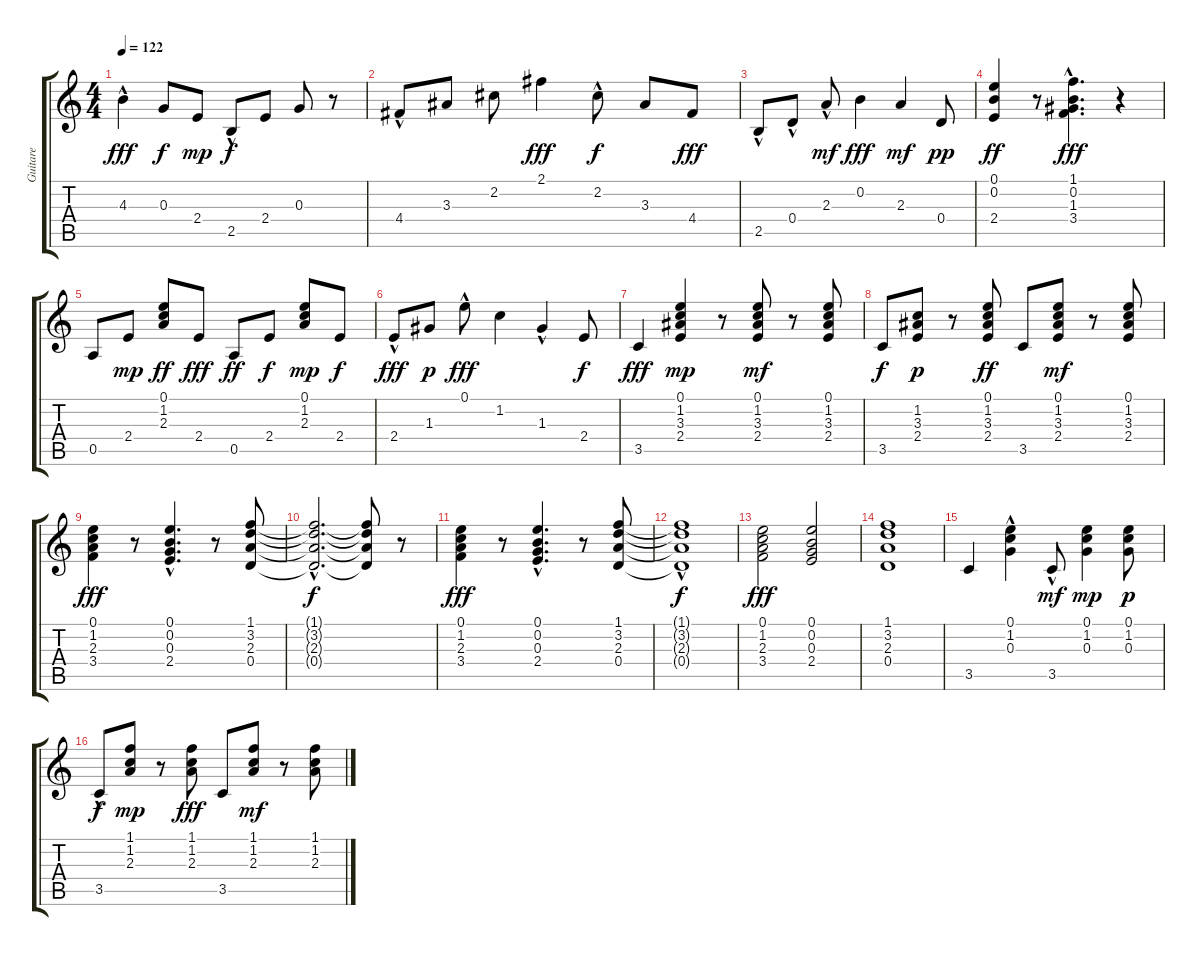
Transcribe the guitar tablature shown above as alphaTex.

\track ("Guitare  " "Guitare  ") {instrument acousticguitarnylon}
\staff {score tabs}
\tuning (E4 B3 G3 D3 A2 E2) {hide}
\ts (4 4)
\tempo 122
\clef g2
\ks c
4.3{hac}.4{dy fff} 0.3.8{dy f} 2.4.8{dy mp} 2.5{hac}.8{dy f} 2.4.8 0.3.8 r.8 |
4.4{hac}.8 3.3.8 2.2.8 2.1.4{dy fff} 2.2{hac}.8{dy f} 3.3.8 4.4.8{dy fff} |
2.5{hac}.8 0.4{hac}.8 2.3{hac}.8{dy mf} 0.2.4{dy fff} 2.3.4{dy mf} 0.4.8{dy pp} |
(0.1 0.2 2.4).4{dy ff} r.8 (1.1{hac} 0.2{hac} 1.3{hac} 3.4{hac}).4{d dy fff} r.4 |
0.5.8 2.4.8{dy mp} (0.1 1.2 2.3).8{dy ff} 2.4.8{dy fff} 0.5.8{dy ff} 2.4.8{dy f} (0.1 1.2 2.3).8{dy mp} 2.4.8{dy f} |
2.4{hac}.8{dy fff} 1.3.8{dy p} 0.1{hac}.8{dy fff} 1.2.4 1.3{hac}.4 2.4.8{dy f} |
3.5.4{dy fff} (0.1 1.2 3.3 2.4).4{dy mp} r.8 (0.1 1.2 3.3 2.4).8{dy mf} r.8 (0.1 1.2 3.3 2.4).8 |
3.5.8{dy f} (1.2 3.3 2.4).8{dy p} r.8 (0.1 1.2 3.3 2.4).8{dy ff} 3.5.8 (0.1 1.2 3.3 2.4).8{dy mf} r.8 (0.1 1.2 3.3 2.4).8 |
(0.1 1.2 2.3 3.4).4{dy fff} r.8 (0.1{hac} 0.2{hac} 0.3{hac} 2.4{hac}).4{d} r.8 (1.1 3.2 2.3 0.4).8 |
(1.1{hac t} 3.2{hac t} 2.3{hac t} 0.4{hac t}).2{d dy f} (1.1{t} 3.2{t} 2.3{t} 0.4{t}).8 r.8 |
(0.1 1.2 2.3 3.4).4{dy fff} r.8 (0.1{hac} 0.2{hac} 0.3{hac} 2.4{hac}).4{d} r.8 (1.1 3.2 2.3 0.4).8 |
(1.1{t} 3.2{t} 2.3{t} 0.4{hac t}).1{dy f} |
(0.1 1.2 2.3 3.4).2{dy fff} (0.1 0.2 0.3 2.4).2 |
(1.1 3.2 2.3 0.4).1 |
3.5.4 (0.1{hac} 1.2{hac} 0.3{hac}).4 3.5{hac}.8{dy mf} (0.1 1.2 0.3).4{dy mp} (0.1 1.2 0.3).8{dy p} |
3.5{hac}.8{dy f} (1.1 1.2 2.3).8{dy mp} r.8 (1.1 1.2 2.3).8{dy fff} 3.5.8 (1.1 1.2 2.3).8{dy mf} r.8 (1.1 1.2 2.3).8
